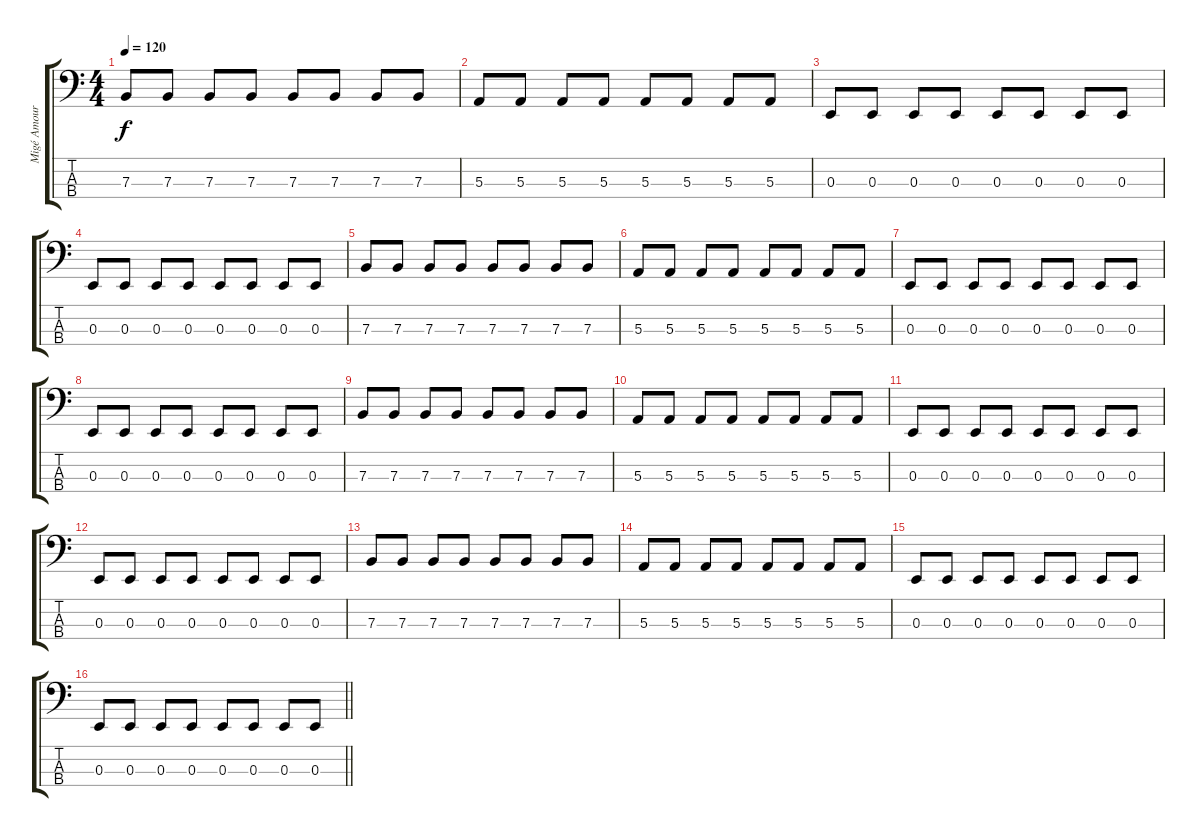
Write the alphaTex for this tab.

\track ("Migé Amour (Bass)" "Migé Amour") {instrument electricbassfinger}
\staff {score tabs}
\tuning (D2 A1 E1 B0) {hide}
\ts (4 4)
\tempo 120
\clef f4
\ks c
7.3.8{dy f} 7.3.8 7.3.8 7.3.8 7.3.8 7.3.8 7.3.8 7.3.8 |
5.3.8 5.3.8 5.3.8 5.3.8 5.3.8 5.3.8 5.3.8 5.3.8 |
0.3.8 0.3.8 0.3.8 0.3.8 0.3.8 0.3.8 0.3.8 0.3.8 |
0.3.8 0.3.8 0.3.8 0.3.8 0.3.8 0.3.8 0.3.8 0.3.8 |
7.3.8 7.3.8 7.3.8 7.3.8 7.3.8 7.3.8 7.3.8 7.3.8 |
5.3.8 5.3.8 5.3.8 5.3.8 5.3.8 5.3.8 5.3.8 5.3.8 |
0.3.8 0.3.8 0.3.8 0.3.8 0.3.8 0.3.8 0.3.8 0.3.8 |
0.3.8 0.3.8 0.3.8 0.3.8 0.3.8 0.3.8 0.3.8 0.3.8 |
7.3.8 7.3.8 7.3.8 7.3.8 7.3.8 7.3.8 7.3.8 7.3.8 |
5.3.8 5.3.8 5.3.8 5.3.8 5.3.8 5.3.8 5.3.8 5.3.8 |
0.3.8 0.3.8 0.3.8 0.3.8 0.3.8 0.3.8 0.3.8 0.3.8 |
0.3.8 0.3.8 0.3.8 0.3.8 0.3.8 0.3.8 0.3.8 0.3.8 |
7.3.8 7.3.8 7.3.8 7.3.8 7.3.8 7.3.8 7.3.8 7.3.8 |
5.3.8 5.3.8 5.3.8 5.3.8 5.3.8 5.3.8 5.3.8 5.3.8 |
0.3.8 0.3.8 0.3.8 0.3.8 0.3.8 0.3.8 0.3.8 0.3.8 |
\barLineRight lightlight
0.3.8 0.3.8 0.3.8 0.3.8 0.3.8 0.3.8 0.3.8 0.3.8
